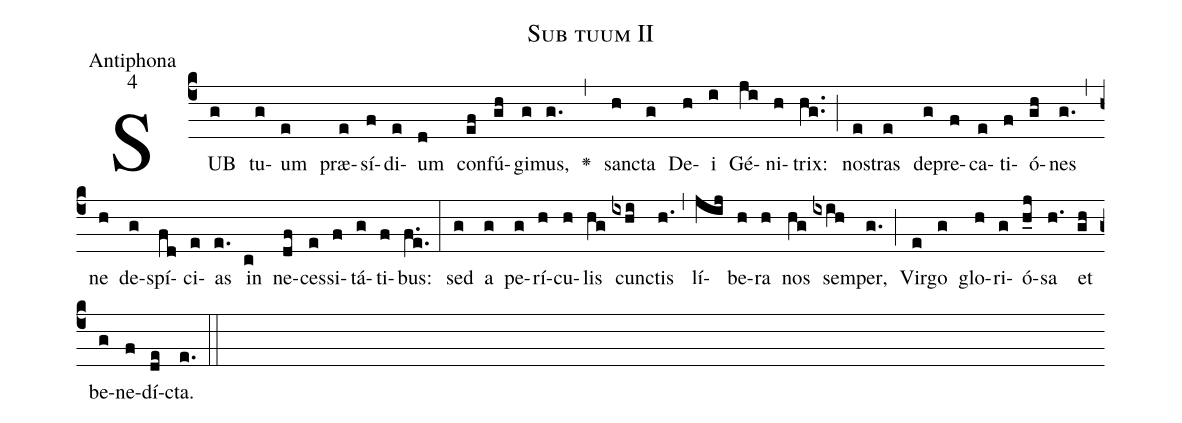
name:Sub tuum II;
office-part:Antiphona;
mode:4;
%%
(c4) SUB(g) tu(g)um(e) præ(e)sí(f)di(e)um(d) con(ef)fú(gh)gi(g)mus,(g.) <v>\greheightstar</v>(,) san(h)cta(g) De(h)i(i) Gé(ji)ni(h)trix:(hg..) (;) no(e)stras(e) de(g)pre(f)ca(e)ti(f)ó(gh)nes(g.) (,) ne(h) de(g)spí(fd)ci(e)as(e.) in(c) ne(df)ces(e)si(f)tá(g)ti(f)bus:(f.e.) (:) sed(g) a(g) pe(g)rí(h)cu(h)lis(hg) cun(ixhi)ctis(h.) (,) lí(jij)be(h)ra(h) nos(hg) sem(ixih)per,(g.) (;) Vir(e)go(g) glo(h)ri(g)ó(h_j)sa(h.) et(gh) be(g)ne(f)dí(de)cta.(e.) (::)
